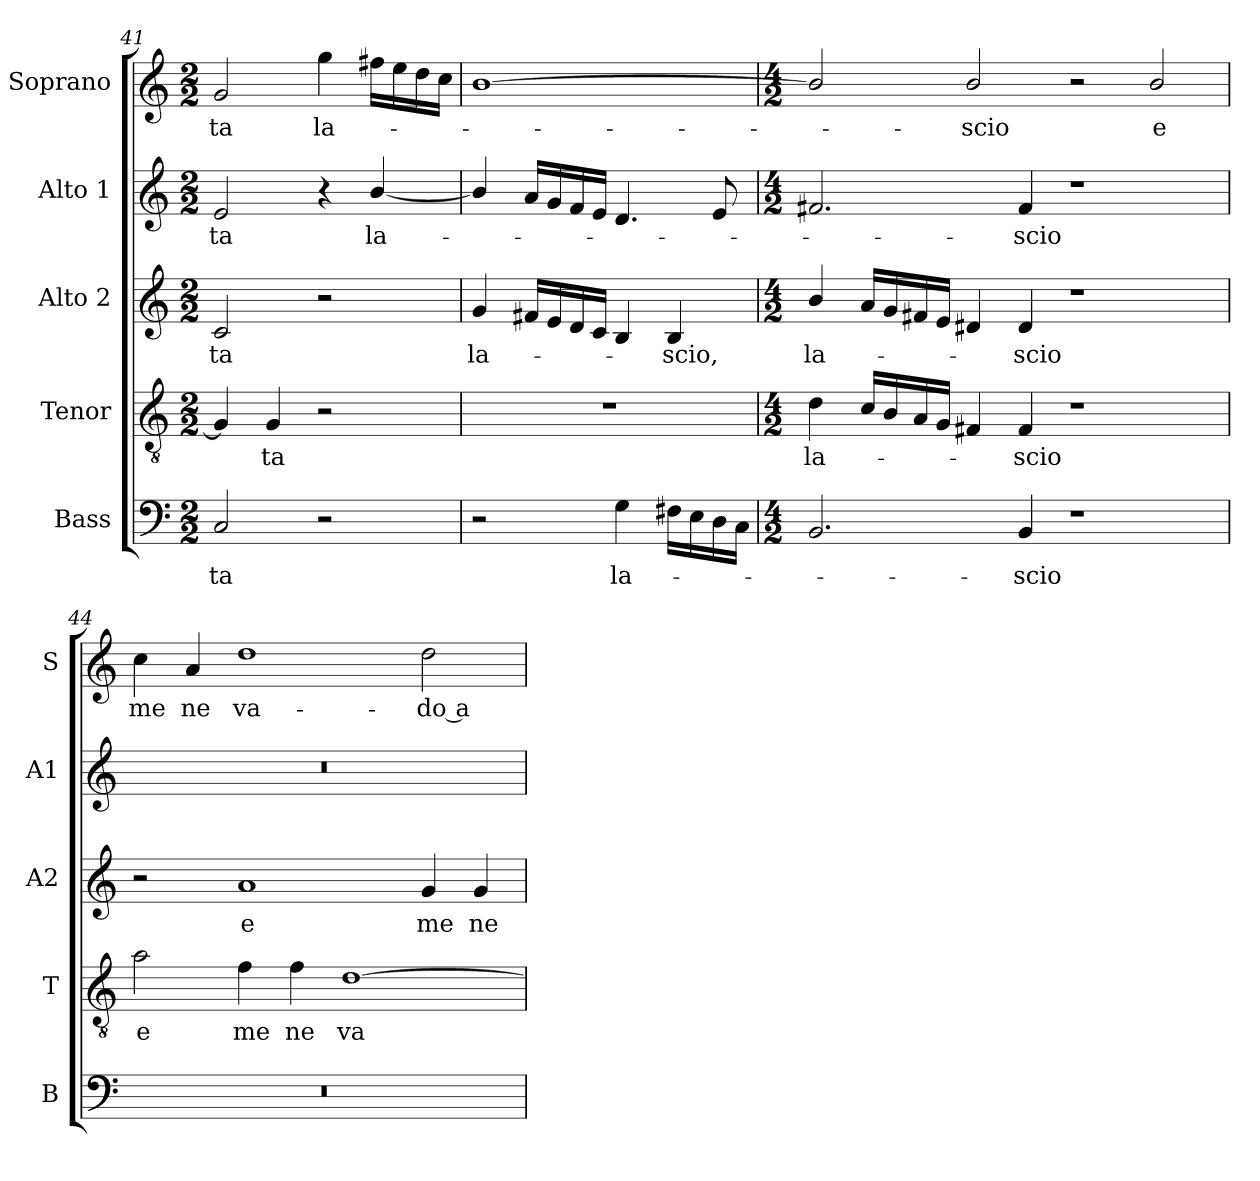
**kern	**text	**kern	**text	**kern	**text	**kern	**text	**kern	**text
*part5	*part5	*part4	*part4	*part3	*part3	*part2	*part2	*part1	*part1
*staff5	*staff5	*staff4	*staff4	*staff3	*staff3	*staff2	*staff2	*staff1	*staff1
*I"Bass	*	*I"Tenor	*	*I"Alto 2	*	*I"Alto 1	*	*I"Soprano	*
*I'B	*	*I'T	*	*I'A2	*	*I'A1	*	*I'S	*
*clefF4	*	*clefGv2	*	*clefG2	*	*clefG2	*	*clefG2	*
*	*	*ITrd7c12	*	*	*	*	*	*	*
*k[]	*	*k[]	*	*k[]	*	*k[]	*	*k[]	*
*C:	*	*C:	*	*C:	*	*C:	*	*C:	*
*M2/2	*	*M2/2	*	*M2/2	*	*M2/2	*	*M2/2	*
=41	=41	=41	=41	=41	=41	=41	=41	=41	=41
!	!LO:LY:b:color=#000000	!	!	!	!	!	!	!	!
!	!	!	!	!	!LO:LY:b:color=#000000	!	!	!	!
!	!	!	!	!	!	!	!LO:LY:b:color=#000000	!	!
!	!	!	!	!	!	!	!	!	!LO:LY:b:color=#000000
2Ci/	-ta	4GGi/]	.	2ci/	-ta	2ei/	-ta	2gi/	-ta
!	!	!	!LO:LY:b:color=#000000	!	!	!	!	!	!
.	.	4GGi/	-ta	.	.	.	.	.	.
!	!	!	!	!	!	!	!	!	!LO:LY:b:color=#000000
2r	.	2r	.	2r	.	4r	.	4ggi\	la-
!	!	!	!	!	!	!	!LO:LY:b:color=#000000	!	!
.	.	.	.	.	.	[4bi/	la-	16ff#Xi\LL	.
.	.	.	.	.	.	.	.	16eei\	.
.	.	.	.	.	.	.	.	16ddi\	.
.	.	.	.	.	.	.	.	16cci\JJ	.
=42	=42	=42	=42	=42	=42	=42	=42	=42	=42
!	!	!	!	!	!LO:LY:b:color=#000000	!	!	!	!
2r	.	1r	.	4gi/	la-	4bi/]	.	[1bi	.
.	.	.	.	16f#Xi/LL	.	16ai/LL	.	.	.
.	.	.	.	16ei/	.	16gi/	.	.	.
.	.	.	.	16di/	.	16fi/	.	.	.
.	.	.	.	16ci/JJ	.	16ei/JJ	.	.	.
!	!LO:LY:b:color=#000000	!	!	!	!	!	!	!	!
4Gi\	la-	.	.	4Bi/	.	4.di/	.	.	.
!	!	!	!	!	!LO:LY:b:color=#000000	!	!	!	!
16F#Xi\LL	.	.	.	4Bi/	-scio,	.	.	.	.
16Ei\	.	.	.	.	.	.	.	.	.
16Di\	.	.	.	.	.	8ei/	.	.	.
16Ci\JJ	.	.	.	.	.	.	.	.	.
=43	=43	=43	=43	=43	=43	=43	=43	=43	=43
*M4/2	*	*M4/2	*	*M4/2	*	*M4/2	*	*M4/2	*
!	!	!	!LO:LY:b:color=#000000	!	!	!	!	!	!
!	!	!	!	!	!LO:LY:b:color=#000000	!	!	!	!
2.BBi/	.	4Di\	la-	4bi/	la-	2.f#Xi/	.	2bi/]	.
.	.	16Ci/LL	.	16ai/LL	.	.	.	.	.
.	.	16BBi/	.	16gi/	.	.	.	.	.
.	.	16AAi/	.	16f#Xi/	.	.	.	.	.
.	.	16GGi/JJ	.	16ei/JJ	.	.	.	.	.
!	!	!	!	!	!	!	!	!	!LO:LY:b:color=#000000
.	.	4FF#Xi/	.	4d#Xi/	.	.	.	2bi/	-scio
!	!LO:LY:b:color=#000000	!	!	!	!	!	!	!	!
!	!	!	!LO:LY:b:color=#000000	!	!	!	!	!	!
!	!	!	!	!	!LO:LY:b:color=#000000	!	!	!	!
!	!	!	!	!	!	!	!LO:LY:b:color=#000000	!	!
4BBi/	-scio	4FF#i/	-scio	4d#i/	-scio	4f#i/	-scio	.	.
1r	.	1r	.	1r	.	1r	.	2r	.
!	!	!	!	!	!	!	!	!	!LO:LY:b:color=#000000
.	.	.	.	.	.	.	.	2bi/	e
!!LO:LB:g=z
=44	=44	=44	=44	=44	=44	=44	=44	=44	=44
!LO:N:vis=1	!	!	!	!	!	!	!	!	!
!	!	!	!LO:LY:b:color=#000000	!	!	!LO:N:vis=1	!	!	!
!	!	!	!	!	!	!	!	!	!LO:LY:b:color=#000000
0r	.	2Ai\	e	2r	.	0r	.	4cci\	me
!	!	!	!	!	!	!	!	!	!LO:LY:b:color=#000000
.	.	.	.	.	.	.	.	4ai/	ne
!	!	!	!LO:LY:b:color=#000000	!	!	!	!	!	!
!	!	!	!	!	!LO:LY:b:color=#000000	!	!	!	!
!	!	!	!	!	!	!	!	!	!LO:LY:b:color=#000000
.	.	4Fi\	me	1ai	e	.	.	1ddi	va-
!	!	!	!LO:LY:b:color=#000000	!	!	!	!	!	!
.	.	4Fi\	ne	.	.	.	.	.	.
!	!	!	!LO:LY:b:color=#000000	!	!	!	!	!	!
.	.	[1Di	va-	.	.	.	.	.	.
!	!	!	!	!	!LO:LY:b:color=#000000	!	!	!	!
!	!	!	!	!	!	!	!	!	!LO:LY:b:color=#000000
.	.	.	.	4gi/	me	.	.	2ddi\	-do a
!	!	!	!	!	!LO:LY:b:color=#000000	!	!	!	!
.	.	.	.	4gi/	ne	.	.	.	.
=	=	=	=	=	=	=	=	=	=
*-	*-	*-	*-	*-	*-	*-	*-	*-	*-
